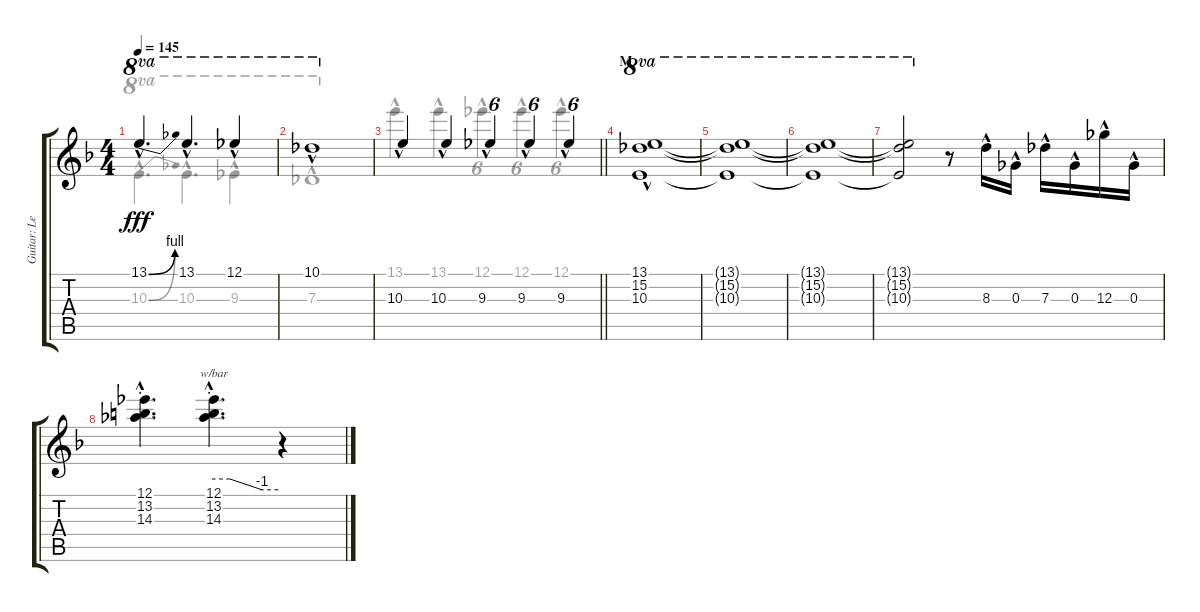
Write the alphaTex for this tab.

\track ("Guitar: Lead" "Guitar: Le") {instrument overdrivenguitar}
\staff {score tabs}
\tuning (Eb4 Bb3 Gb3 Db3 Ab2 Eb2) {hide}
\voice
\ts (4 4)
\tempo 145
\clef g2
\ks f
13.1{be (bend 0 0 60 4) hac}.4{d ot 8va dy fff} 13.1{hac}.4{d ot 8va} 12.1{hac}.4{ot 8va} |
10.1{hac}.1{ot 8va} |
\barLineRight lightlight
10.3{hac}.4 10.3{hac}.4 9.3{hac}.4{tu (6 4)} 9.3{hac}.4{tu (6 4)} 9.3{hac}.4{tu (6 4)} |
\section ("" "M")
(13.1{hac} 15.2{hac} 10.3{hac}).1{ot 8va} |
(13.1{t} 15.2{t} 10.3{t}).1{ot 8va} |
(13.1{t} 15.2{t} 10.3{t}).1{ot 8va} |
(13.1{t} 15.2{t} 10.3{t}).2{ot 8va} r.8 8.3{hac}.16 0.3{hac}.16 7.3{hac}.16 0.3{hac}.16 12.3{hac}.16 0.3{hac}.16 |
(12.1{hac st} 13.2{hac st} 14.3{hac st}).4{d} (12.1{hac st} 13.2{hac st} 14.3{hac st}).4{d tbe (custom default 0 0 15 0 45 -4 60 -4)} r.4
\voice
\clef g2
\ottava regular
\simile none
\ks f
10.3{be (bend 0 0 60 4) hac}.4{d ot 8va dy fff} 10.3{hac}.4{d ot 8va} 9.3{hac}.4{ot 8va} |
7.3{hac}.1{ot 8va} |
\barLineRight lightlight
13.1{hac}.4 13.1{hac}.4 12.1{hac}.4{tu (6 4)} 12.1{hac}.4{tu (6 4)} 12.1{hac}.4{tu (6 4)} |
|
|
|
|
